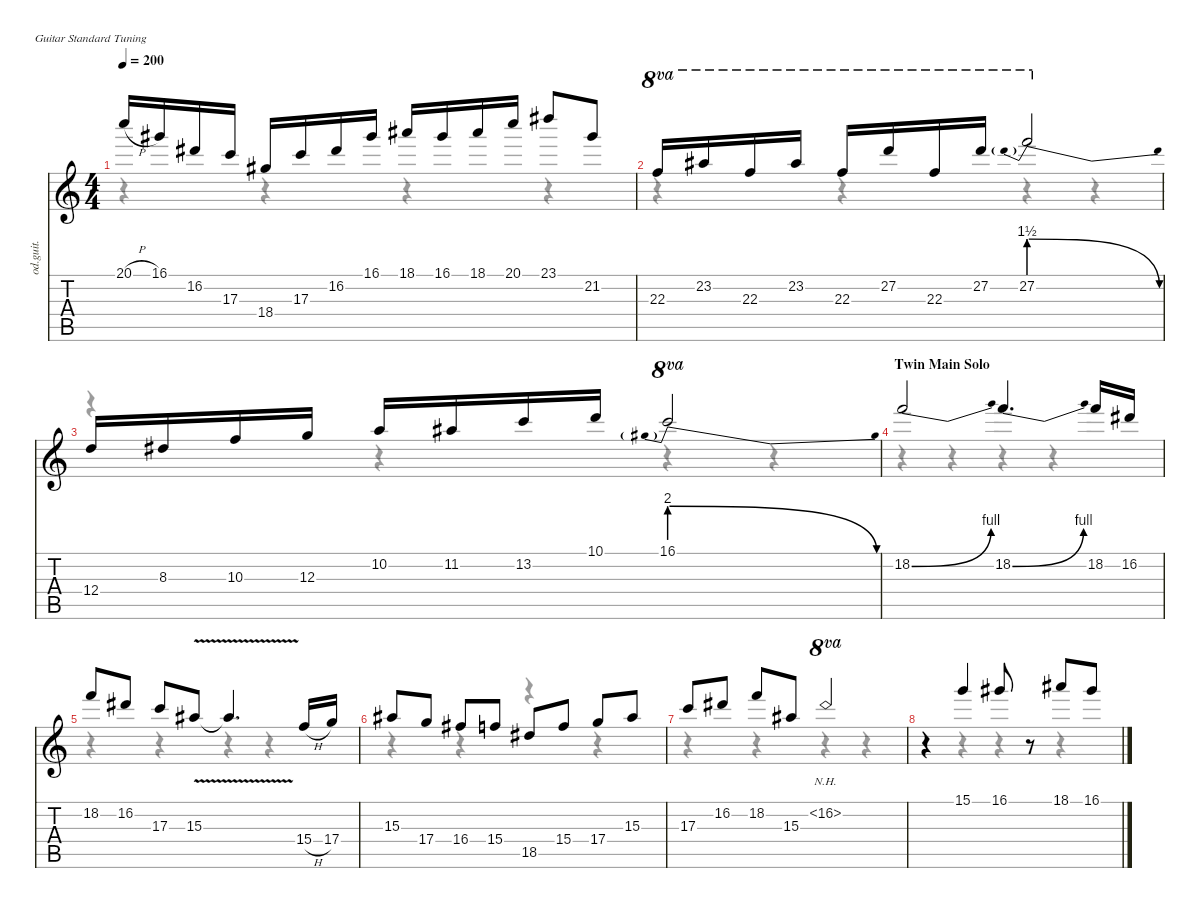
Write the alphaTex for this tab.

\defaultSystemsLayout 4
\hideDynamics
\bracketExtendMode nobrackets
\otherSystemsTrackNameOrientation horizontal
\track ("Herman Li (Lead Guitar)" "od.guit.") {instrument overdrivenguitar}
\staff {score tabs}
\tuning (E4 B3 G3 D3 A2 E2)
\voice
\ts (4 4)
\tempo 200
\clef g2
\ks c
20.1{h}.16{dy f beam Up} 16.1{acc #}.16{beam Up} 16.2{acc #}.16{beam Up} 17.3.16{beam Up} 18.4{acc #}.16{beam Up} 17.3.16{beam Up} 16.2{acc #}.16{beam Up} 16.1{acc #}.16{beam Up} 18.1{acc #}.16{beam Up} 16.1{acc #}.16{beam Up} 18.1{acc #}.16{beam Up} 20.1.16{beam Up} 23.1{acc #}.8{beam Up} 21.2{acc #}.8{beam Up} |
22.3.16{ot 8va beam Up} 23.2{acc #}.16{ot 8va beam Up} 22.3.16{ot 8va beam Up} 23.2{acc #}.16{ot 8va beam Up} 22.3.16{ot 8va beam Up} 27.2.16{ot 8va beam Up} 22.3.16{ot 8va beam Up} 27.2.16{ot 8va beam Up} 27.2{be (prebendrelease 0 6 60 0)}.2{ot 8va beam Up} |
12.4.16{beam Up} 8.3{acc #}.16{beam Up} 10.3.16{beam Up} 12.3.16{beam Up} 10.2.16{beam Up} 11.2{acc #}.16{beam Up} 13.2.16{beam Up} 10.1.16{beam Up} 16.1{be (prebendrelease 0 8 4.999999799999999 0)}.2{ot 8va beam Up} |
\section ("" "Twin Main Solo")
18.2{be (bend 0 0 15 4)}.2{beam Up} 18.2{be (bend 0 0 15 4)}.4{d beam Up} 18.2.16{beam Up} 16.2{acc #}.16{beam Up} |
18.2.8{beam Up} 16.2{acc #}.8{beam Up} 17.3.8{beam Up} 15.3{v acc #}.8{beam Up} 15.3{v t acc #}.4{d beam Up} 15.4{h}.16{beam Up} 17.4.16{beam Up} |
15.3{acc #}.8{beam Up} 17.4.8{beam Up} 16.4{acc #}.8{beam Up} 15.4.8{beam Up} 18.5{acc #}.8{beam Up} 15.4.8{beam Up} 17.4.8{beam Up} 15.3{acc #}.8{beam Up} |
17.3.8{beam Up} 16.2{acc #}.8{beam Up} 18.2.8{beam Up} 15.3{acc #}.8{beam Up} 16.2{nh acc #}.2{ot 8va beam Up} |
r.4{beam Up} 15.1.4{beam Up} 16.1{acc #}.8{beam Up} r.8{beam Up} 18.1{acc #}.8{beam Up} 16.1{acc #}.8{beam Up}
\voice
\clef g2
\ottava regular
\simile none
\ks c
r.4{dy mf beam Down} r.4{beam Down} r.4{beam Down} r.4{beam Down} |
r.4{beam Down} r.4{beam Down} r.4{beam Down} r.4{beam Down} |
r.4{beam Down} r.4{beam Down} r.4{beam Down} r.4{beam Down} |
r.4{beam Down} r.4{beam Down} r.4{beam Down} r.4{beam Down} |
r.4{beam Down} r.4{beam Down} r.4{beam Down} r.4{beam Down} |
r.4{beam Down} r.4{beam Down} r.4{beam Down} r.4{beam Down} |
r.4{beam Down} r.4{beam Down} r.4{beam Down} r.4{beam Down} |
r.4{beam Down} r.4{beam Down} r.4{beam Down} r.4{beam Down}
